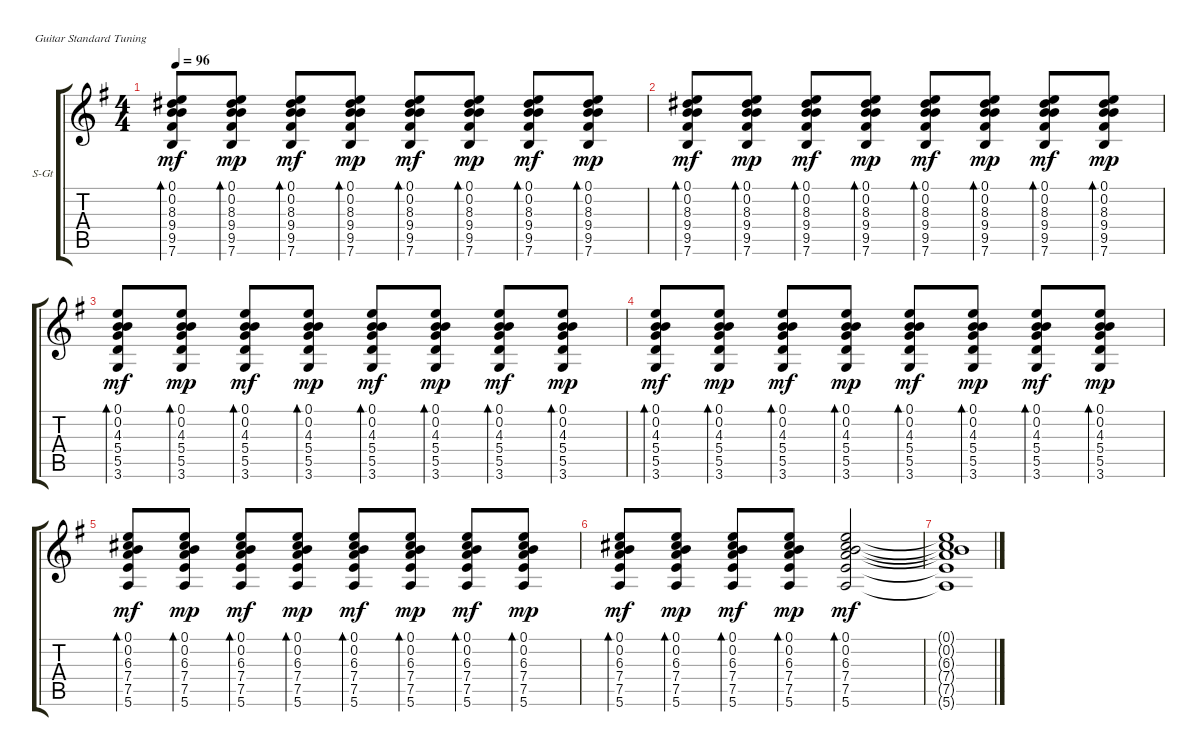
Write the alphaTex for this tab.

\defaultSystemsLayout 4
\bracketExtendMode groupsimilarinstruments
\firstSystemTrackNameOrientation horizontal
\otherSystemsTrackNameOrientation horizontal
\track ("Steel Guitar" "S-Gt") {instrument acousticguitarsteel}
\staff {score tabs}
\tuning (E4 B3 G3 D3 A2 E2)
\ts (4 4)
\tempo 96
\clef g2
\ks eminor
(7.6 9.5 9.4 8.3 0.2 0.1).8{bd 30 dy mf} (7.6 9.5 9.4 8.3 0.2 0.1).8{bd 30 dy mp} (7.6 9.5 9.4 8.3 0.2 0.1).8{bd 30 dy mf} (7.6 9.5 9.4 8.3 0.2 0.1).8{bd 30 dy mp} (7.6 9.5 9.4 8.3 0.2 0.1).8{bd 30 dy mf} (7.6 9.5 9.4 8.3 0.2 0.1).8{bd 30 dy mp} (7.6 9.5 9.4 8.3 0.2 0.1).8{bd 30 dy mf} (7.6 9.5 9.4 8.3 0.2 0.1).8{bd 30 dy mp} |
(7.6 9.5 9.4 8.3 0.2 0.1).8{bd 30 dy mf} (7.6 9.5 9.4 8.3 0.2 0.1).8{bd 30 dy mp} (7.6 9.5 9.4 8.3 0.2 0.1).8{bd 30 dy mf} (7.6 9.5 9.4 8.3 0.2 0.1).8{bd 30 dy mp} (7.6 9.5 9.4 8.3 0.2 0.1).8{bd 30 dy mf} (7.6 9.5 9.4 8.3 0.2 0.1).8{bd 30 dy mp} (7.6 9.5 9.4 8.3 0.2 0.1).8{bd 30 dy mf} (7.6 9.5 9.4 8.3 0.2 0.1).8{bd 30 dy mp} |
(3.6 5.5 5.4 4.3 0.2 0.1).8{bd 30 dy mf} (3.6 5.5 5.4 4.3 0.2 0.1).8{bd 30 dy mp} (3.6 5.5 5.4 4.3 0.2 0.1).8{bd 30 dy mf} (3.6 5.5 5.4 4.3 0.2 0.1).8{bd 30 dy mp} (3.6 5.5 5.4 4.3 0.2 0.1).8{bd 30 dy mf} (3.6 5.5 5.4 4.3 0.2 0.1).8{bd 30 dy mp} (3.6 5.5 5.4 4.3 0.2 0.1).8{bd 30 dy mf} (3.6 5.5 5.4 4.3 0.2 0.1).8{bd 30 dy mp} |
(3.6 5.5 5.4 4.3 0.2 0.1).8{bd 30 dy mf} (3.6 5.5 5.4 4.3 0.2 0.1).8{bd 30 dy mp} (3.6 5.5 5.4 4.3 0.2 0.1).8{bd 30 dy mf} (3.6 5.5 5.4 4.3 0.2 0.1).8{bd 30 dy mp} (3.6 5.5 5.4 4.3 0.2 0.1).8{bd 30 dy mf} (3.6 5.5 5.4 4.3 0.2 0.1).8{bd 30 dy mp} (3.6 5.5 5.4 4.3 0.2 0.1).8{bd 30 dy mf} (3.6 5.5 5.4 4.3 0.2 0.1).8{bd 30 dy mp} |
(5.6 7.5 7.4 6.3 0.2 0.1).8{bd 30 dy mf} (5.6 7.5 7.4 6.3 0.2 0.1).8{bd 30 dy mp} (5.6 7.5 7.4 6.3 0.2 0.1).8{bd 30 dy mf} (5.6 7.5 7.4 6.3 0.2 0.1).8{bd 30 dy mp} (5.6 7.5 7.4 6.3 0.2 0.1).8{bd 30 dy mf} (5.6 7.5 7.4 6.3 0.2 0.1).8{bd 30 dy mp} (5.6 7.5 7.4 6.3 0.2 0.1).8{bd 30 dy mf} (5.6 7.5 7.4 6.3 0.2 0.1).8{bd 30 dy mp} |
(5.6 7.5 7.4 6.3 0.2 0.1).8{bd 30 dy mf} (5.6 7.5 7.4 6.3 0.2 0.1).8{bd 30 dy mp} (5.6 7.5 7.4 6.3 0.2 0.1).8{bd 30 dy mf} (5.6 7.5 7.4 6.3 0.2 0.1).8{bd 30 dy mp} (5.6 7.5 7.4 6.3 0.2 0.1).2{bd 30 dy mf} |
(5.6{t} 7.5{t} 7.4{t} 6.3{t} 0.2{t} 0.1{t}).1
